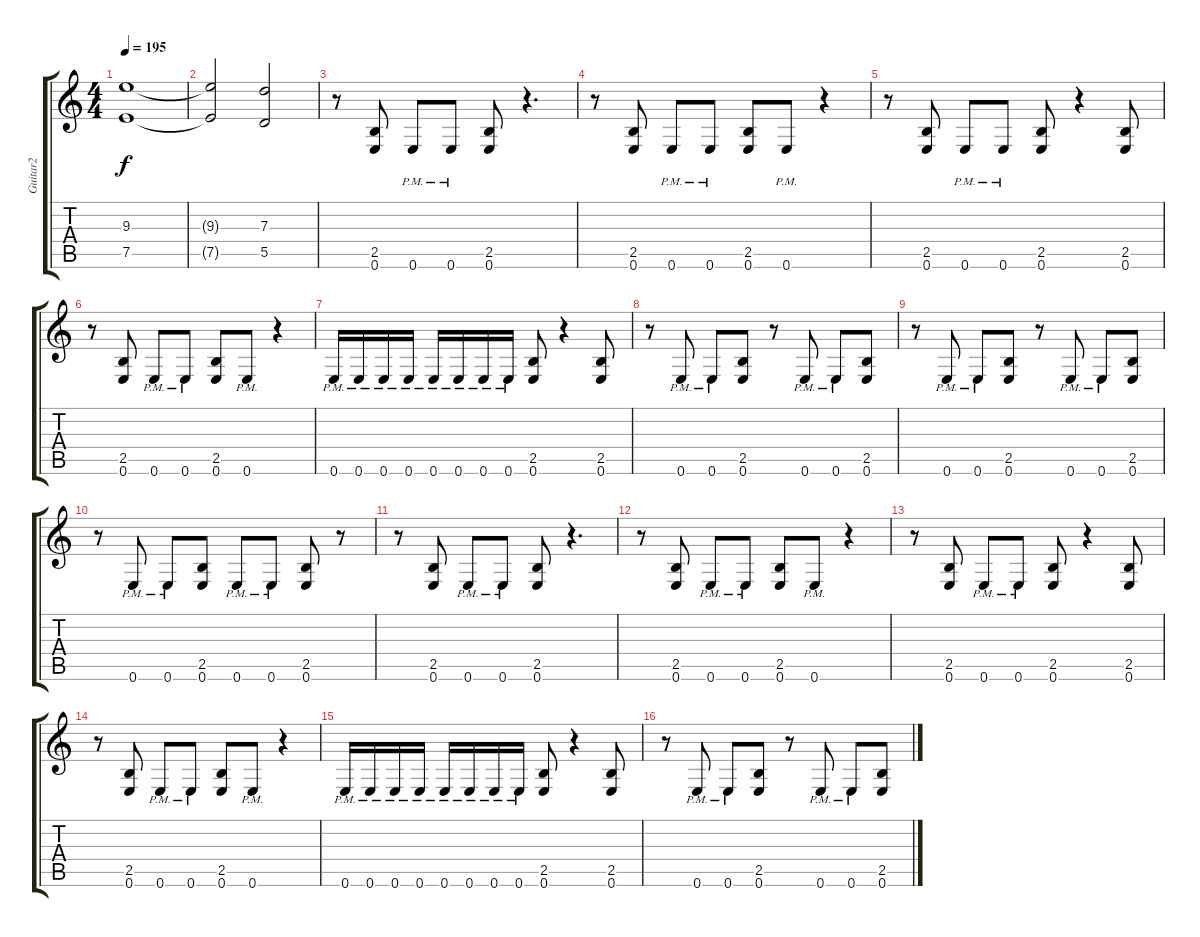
\track ("Guitar2" "Guitar2") {instrument distortionguitar}
\staff {score tabs}
\tuning (E4 B3 G3 D3 A2 E2) {hide}
\ts (4 4)
\tempo 195
\clef g2
\ks c
(9.3{t} 7.5{t}).1{dy f} |
(9.3{t} 7.5{t}).2 (7.3 5.5).2 |
r.8 (2.5 0.6).8 0.6{pm}.8 0.6{pm}.8 (2.5 0.6).8 r.4{d} |
r.8 (2.5 0.6).8 0.6{pm}.8 0.6{pm}.8 (2.5 0.6).8 0.6{pm}.8 r.4 |
r.8 (2.5 0.6).8 0.6{pm}.8 0.6{pm}.8 (2.5 0.6).8 r.4 (2.5 0.6).8 |
r.8 (2.5 0.6).8 0.6{pm}.8 0.6{pm}.8 (2.5 0.6).8 0.6{pm}.8 r.4 |
0.6{pm}.16 0.6{pm}.16 0.6{pm}.16 0.6{pm}.16 0.6{pm}.16 0.6{pm}.16 0.6{pm}.16 0.6{pm}.16 (2.5 0.6).8 r.4 (2.5 0.6).8 |
r.8 0.6{pm}.8 0.6{pm}.8 (2.5 0.6).8 r.8 0.6{pm}.8 0.6{pm}.8 (2.5 0.6).8 |
r.8 0.6{pm}.8 0.6{pm}.8 (2.5 0.6).8 r.8 0.6{pm}.8 0.6{pm}.8 (2.5 0.6).8 |
r.8 0.6{pm}.8 0.6{pm}.8 (2.5 0.6).8 0.6{pm}.8 0.6{pm}.8 (2.5 0.6).8 r.8 |
r.8 (2.5 0.6).8 0.6{pm}.8 0.6{pm}.8 (2.5 0.6).8 r.4{d} |
r.8 (2.5 0.6).8 0.6{pm}.8 0.6{pm}.8 (2.5 0.6).8 0.6{pm}.8 r.4 |
r.8 (2.5 0.6).8 0.6{pm}.8 0.6{pm}.8 (2.5 0.6).8 r.4 (2.5 0.6).8 |
r.8 (2.5 0.6).8 0.6{pm}.8 0.6{pm}.8 (2.5 0.6).8 0.6{pm}.8 r.4 |
0.6{pm}.16 0.6{pm}.16 0.6{pm}.16 0.6{pm}.16 0.6{pm}.16 0.6{pm}.16 0.6{pm}.16 0.6{pm}.16 (2.5 0.6).8 r.4 (2.5 0.6).8 |
r.8 0.6{pm}.8 0.6{pm}.8 (2.5 0.6).8 r.8 0.6{pm}.8 0.6{pm}.8 (2.5 0.6).8
